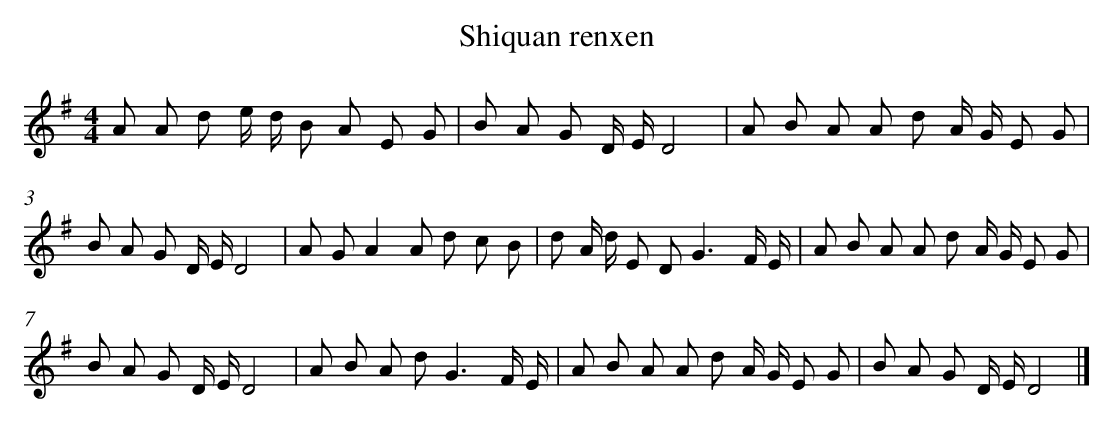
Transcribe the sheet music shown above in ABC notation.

X:1
T: Shiquan renxen
L: 1/8
M: 4/4
K: G
A A d e/ d/ B A E G [I:setbarnb 1]|
B A G D/ E/D4 |
A B A A d A/ G/ E G |
B A G D/ E/D4 |
A GA2A d c B |
d A/ d/ E D2<G2F/ E/ |
A B A A d A/ G/ E G |
B A G D/ E/D4 |
A B A d2<G2F/ E/ |
A B A A d A/ G/ E G |
B A G D/ E/D4 |]
